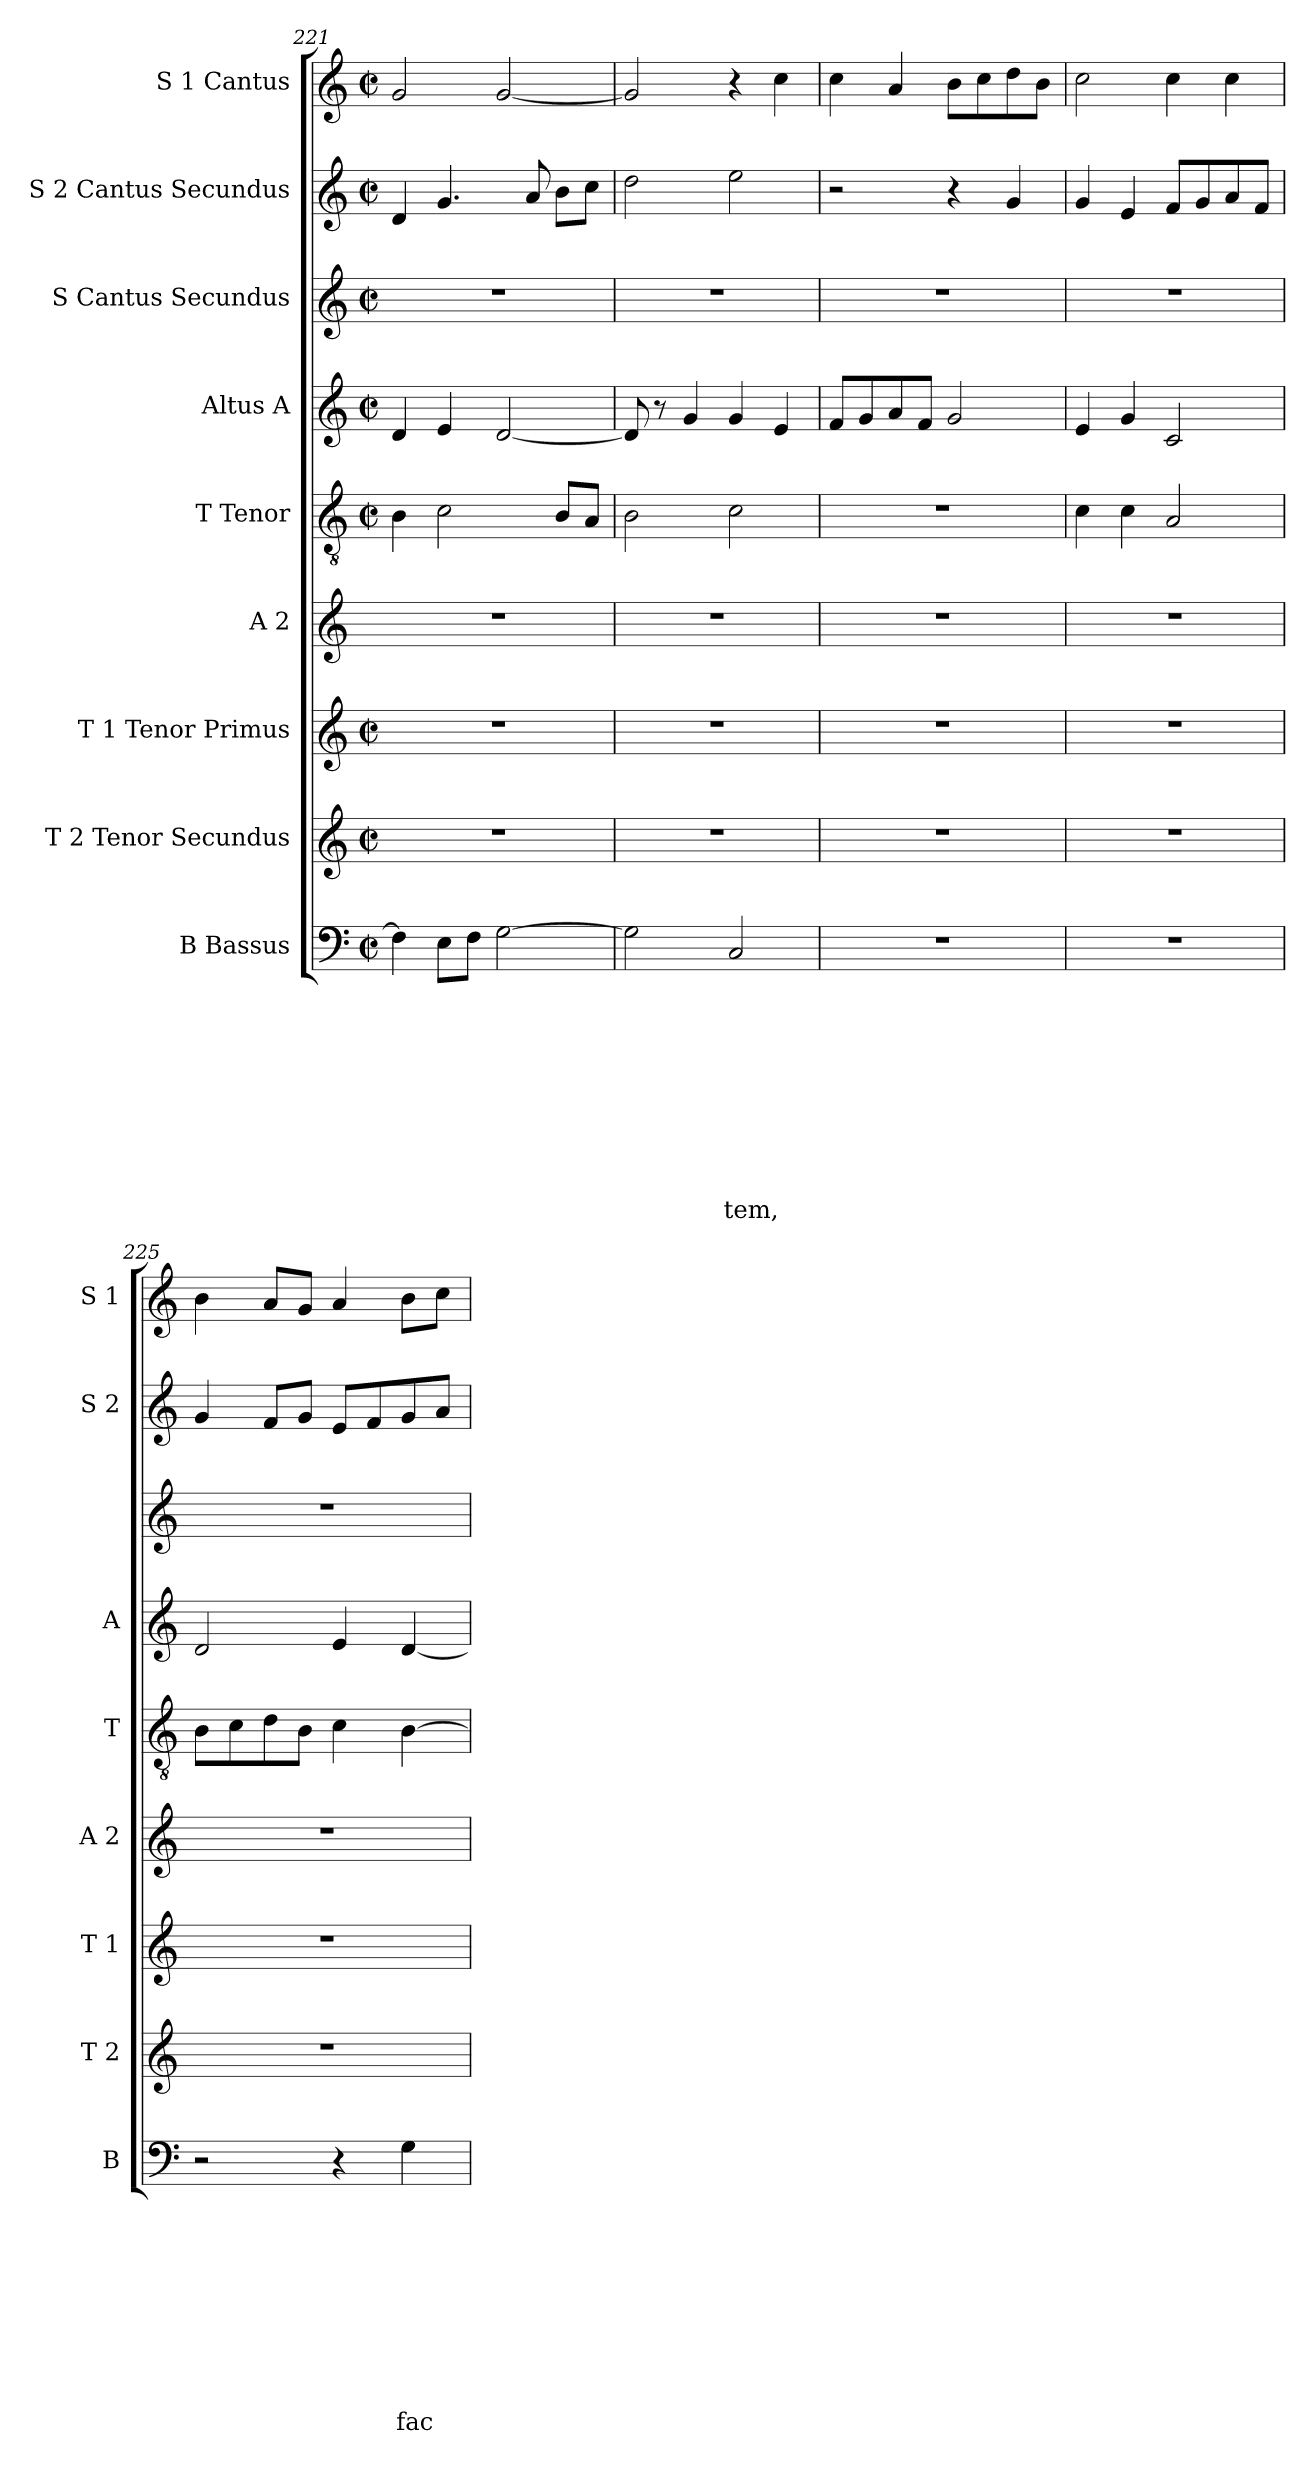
**kern	**text	**text	**text	**text	**text	**text	**text	**text	**text	**text	**kern	**kern	**kern	**kern	**kern	**kern	**kern	**kern
*part9	*part9	*part9	*part9	*part9	*part9	*part9	*part9	*part9	*part9	*part9	*part8	*part7	*part6	*part5	*part4	*part3	*part2	*part1
*staff9	*staff9	*staff9	*staff9	*staff9	*staff9	*staff9	*staff9	*staff9	*staff9	*staff9	*staff8	*staff7	*staff6	*staff5	*staff4	*staff3	*staff2	*staff1
*I"B Bassus	*	*	*	*	*	*	*	*	*	*	*I"T 2 Tenor Secundus	*I"T 1 Tenor Primus	*I"A 2	*I"T Tenor	*I"Altus A	*I"S Cantus Secundus	*I"S 2 Cantus Secundus	*I"S 1 Cantus
*I'B	*	*	*	*	*	*	*	*	*	*	*I'T 2	*I'T 1	*I'A 2	*I'T	*I'A	*	*I'S 2	*I'S 1
*clefF4	*	*	*	*	*	*	*	*	*	*	*clefG2	*clefG2	*clefG2	*clefGv2	*clefG2	*clefG2	*clefG2	*clefG2
*k[]	*	*	*	*	*	*	*	*	*	*	*k[]	*k[]	*k[]	*k[]	*k[]	*k[]	*k[]	*k[]
*C:	*	*	*	*	*	*	*	*	*	*	*C:	*C:	*C:	*C:	*C:	*C:	*C:	*C:
*M2/2	*	*	*	*	*	*	*	*	*	*	*M2/2	*M2/2	*	*M2/2	*M2/2	*M2/2	*M2/2	*M2/2
*met(c|)	*	*	*	*	*	*	*	*	*	*	*met(c|)	*met(c|)	*	*met(c|)	*met(c|)	*met(c|)	*met(c|)	*met(c|)
=221	=221	=221	=221	=221	=221	=221	=221	=221	=221	=221	=221	=221	=221	=221	=221	=221	=221	=221
4F\]	.	.	.	.	.	.	.	.	.	.	1r	1r	1r	4B\	4d/	1r	4d/	2g/
8E\L	.	.	.	.	.	.	.	.	.	.	.	.	.	2c\	4e/	.	4.g/	.
8F\J	.	.	.	.	.	.	.	.	.	.	.	.	.	.	.	.	.	.
[>2G\	.	.	.	.	.	.	.	.	.	.	.	.	.	.	[<2d/	.	.	[<2g/
.	.	.	.	.	.	.	.	.	.	.	.	.	.	.	.	.	8a/	.
.	.	.	.	.	.	.	.	.	.	.	.	.	.	8B/L	.	.	8b\L	.
.	.	.	.	.	.	.	.	.	.	.	.	.	.	8A/J	.	.	8cc\J	.
=222	=222	=222	=222	=222	=222	=222	=222	=222	=222	=222	=222	=222	=222	=222	=222	=222	=222	=222
2G\]	.	.	.	.	.	.	.	.	.	.	1r	1r	1r	2B\	8d/]	1r	2dd\	2g/]
.	.	.	.	.	.	.	.	.	.	.	.	.	.	.	8r	.	.	.
.	.	.	.	.	.	.	.	.	.	.	.	.	.	.	4g/	.	.	.
!	!	!	!	!	!	!	!	!	!	!LO:LY:b	!	!	!	!	!	!	!	!
2C/	.	.	.	.	.	.	.	.	.	-tem,	.	.	.	2c\	4g/	.	2ee\	4r
.	.	.	.	.	.	.	.	.	.	.	.	.	.	.	4e/	.	.	4cc\
=223	=223	=223	=223	=223	=223	=223	=223	=223	=223	=223	=223	=223	=223	=223	=223	=223	=223	=223
1r	.	.	.	.	.	.	.	.	.	.	1r	1r	1r	1r	8f/L	1r	2r	4cc\
.	.	.	.	.	.	.	.	.	.	.	.	.	.	.	8g/	.	.	.
.	.	.	.	.	.	.	.	.	.	.	.	.	.	.	8a/	.	.	4a/
.	.	.	.	.	.	.	.	.	.	.	.	.	.	.	8f/J	.	.	.
.	.	.	.	.	.	.	.	.	.	.	.	.	.	.	2g/	.	4r	8b\L
.	.	.	.	.	.	.	.	.	.	.	.	.	.	.	.	.	.	8cc\
.	.	.	.	.	.	.	.	.	.	.	.	.	.	.	.	.	4g/	8dd\
.	.	.	.	.	.	.	.	.	.	.	.	.	.	.	.	.	.	8b\J
=224	=224	=224	=224	=224	=224	=224	=224	=224	=224	=224	=224	=224	=224	=224	=224	=224	=224	=224
1r	.	.	.	.	.	.	.	.	.	.	1r	1r	1r	4c\	4e/	1r	4g/	2cc\
.	.	.	.	.	.	.	.	.	.	.	.	.	.	4c\	4g/	.	4e/	.
.	.	.	.	.	.	.	.	.	.	.	.	.	.	2A/	2c/	.	8f/L	4cc\
.	.	.	.	.	.	.	.	.	.	.	.	.	.	.	.	.	8g/	.
.	.	.	.	.	.	.	.	.	.	.	.	.	.	.	.	.	8a/	4cc\
.	.	.	.	.	.	.	.	.	.	.	.	.	.	.	.	.	8f/J	.
!!LO:PB:g=z
=225	=225	=225	=225	=225	=225	=225	=225	=225	=225	=225	=225	=225	=225	=225	=225	=225	=225	=225
2r	.	.	.	.	.	.	.	.	.	.	1r	1r	1r	8B\L	2d/	1r	4g/	4b\
.	.	.	.	.	.	.	.	.	.	.	.	.	.	8c\	.	.	.	.
.	.	.	.	.	.	.	.	.	.	.	.	.	.	8d\	.	.	8f/L	8a/L
.	.	.	.	.	.	.	.	.	.	.	.	.	.	8B\J	.	.	8g/J	8g/J
4r	.	.	.	.	.	.	.	.	.	.	.	.	.	4c\	4e/	.	8e/L	4a/
.	.	.	.	.	.	.	.	.	.	.	.	.	.	.	.	.	8f/	.
!	!	!	!	!	!	!	!	!	!	!LO:LY:b	!	!	!	!	!	!	!	!
4G\	.	.	.	.	.	.	.	.	.	fac-	.	.	.	[>4B\	[<4d/	.	8g/	8b\L
.	.	.	.	.	.	.	.	.	.	.	.	.	.	.	.	.	8a/J	8cc\J
=	=	=	=	=	=	=	=	=	=	=	=	=	=	=	=	=	=	=
*-	*-	*-	*-	*-	*-	*-	*-	*-	*-	*-	*-	*-	*-	*-	*-	*-	*-	*-
